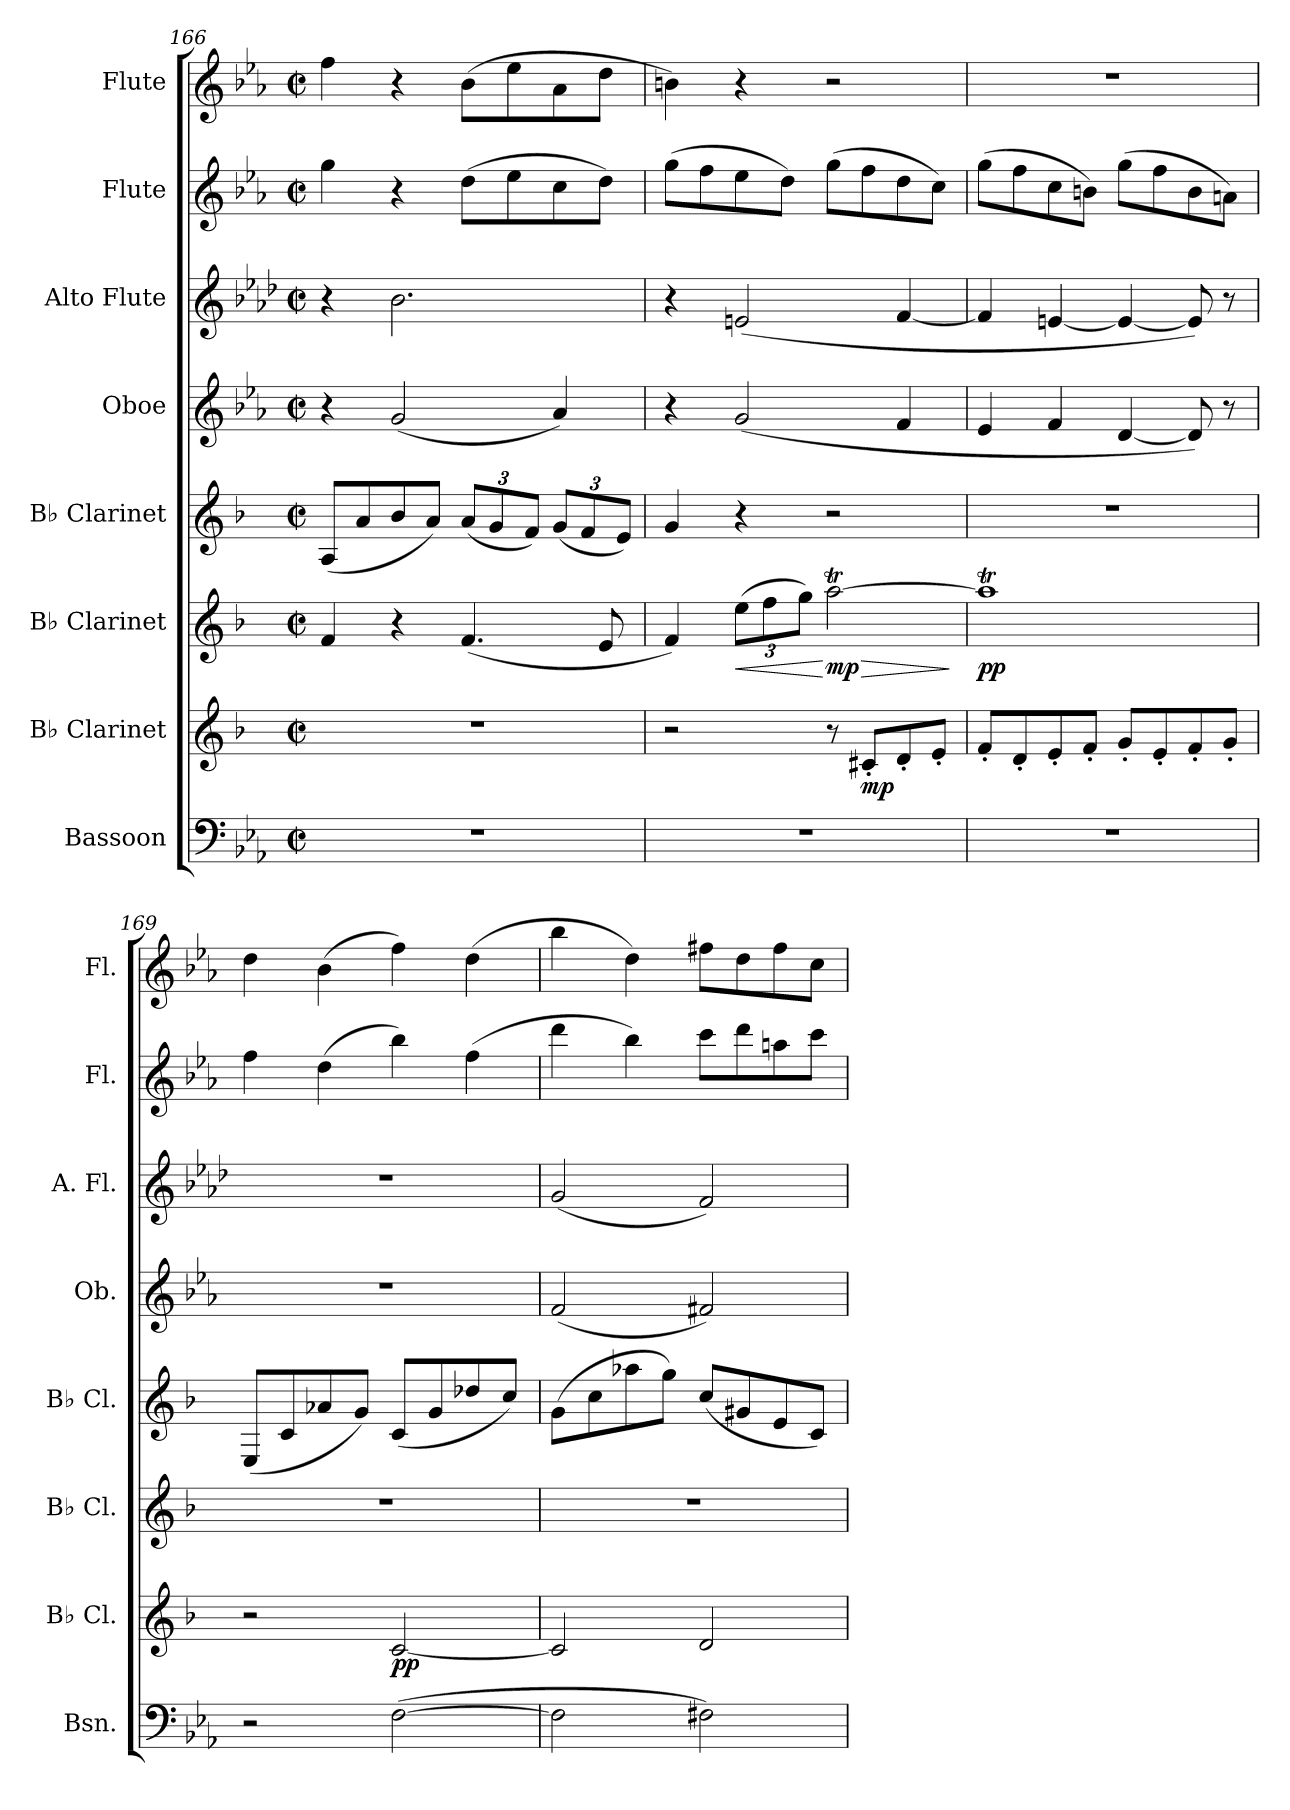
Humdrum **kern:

**kern	**kern	**dynam	**kern	**dynam	**kern	**kern	**kern	**kern	**kern
*part8	*part7	*part7	*part6	*part6	*part5	*part4	*part3	*part2	*part1
*staff8	*staff7	*staff7	*staff6	*staff6	*staff5	*staff4	*staff3	*staff2	*staff1
*I"Bassoon	*I"B♭ Clarinet	*	*I"B♭ Clarinet	*	*I"B♭ Clarinet	*I"Oboe	*I"Alto Flute	*I"Flute	*I"Flute
*I'Bsn.	*I'B♭ Cl.	*	*I'B♭ Cl.	*	*I'B♭ Cl.	*I'Ob.	*I'A. Fl.	*I'Fl.	*I'Fl.
*clefF4	*clefG2	*	*clefG2	*	*clefG2	*clefG2	*clefG2	*clefG2	*clefG2
*	*ITrd1c2	*	*ITrd1c2	*	*ITrd1c2	*	*ITrd3c5	*	*
*k[b-e-a-]	*k[b-e-a-]	*	*k[b-e-a-]	*	*k[b-e-a-]	*k[b-e-a-]	*k[b-e-a-]	*k[b-e-a-]	*k[b-e-a-]
*M2/2	*M2/2	*	*M2/2	*	*M2/2	*M2/2	*M2/2	*M2/2	*M2/2
*met(c|)	*met(c|)	*	*met(c|)	*	*met(c|)	*met(c|)	*met(c|)	*met(c|)	*met(c|)
=166	=166	=166	=166	=166	=166	=166	=166	=166	=166
1r	1r	.	4e-/	.	(<8G/L	4r	4r	4gg\	4ff\
.	.	.	.	.	8g/	.	.	.	.
.	.	.	4r	.	8a-/	(<2g/	2.f\	4r	4r
.	.	.	.	.	8g/J)	.	.	.	.
*	*	*	*	*	*Xbrackettup	*	*	*	*
.	.	.	(<4.e-/	.	(<12g/L	.	.	(>8dd\L	(>8b-\L
.	.	.	.	.	12f/	.	.	.	.
.	.	.	.	.	.	.	.	8ee-\	8ee-\
.	.	.	.	.	12e-/J)	.	.	.	.
.	.	.	.	.	(<12f/L	4a-/)	.	8cc\	8a-\
.	.	.	.	.	12e-/	.	.	.	.
.	.	.	8d/	.	.	.	.	8dd\J)	8dd\J
.	.	.	.	.	12d/J)	.	.	.	.
=167	=167	=167	=167	=167	=167	=167	=167	=167	=167
1r	2r	.	4e-/)	.	4f/	4r	4r	(>8gg\L	4bn\)
.	.	.	.	.	.	.	.	8ff\	.
*	*	*	*Xbrackettup	*	*	*	*	*	*
!	!	!	!	!LO:HP:b	!	!	!	!	!
.	.	.	(>12dd\L	<	4r	(>2g/	(>2Bn/	8ee-\	4r
.	.	.	12ee-\	.	.	.	.	.	.
.	.	.	.	.	.	.	.	8dd\J)	.
.	.	.	12ff\J)	.	.	.	.	.	.
!	!	!	!	!LO:HP:n=1:b	!	!	!	!	!
!	!	!	!	!LO:DY:n=1:b	!	!	!	!	!
.	8r	.	[2ggt\	[ > mp	2r	.	.	(>8gg\L	2r
!	!	!LO:DY:b	!	!	!	!	!	!	!
.	8Bn'/L	mp	.	.	.	.	.	8ff\	.
.	8c'/	.	.	.	.	4f/	[4c/	8dd\	.
.	8d'/J	.	.	.	.	.	.	8cc\J)	.
.	.	.	.	]	.	.	.	.	.
=168	=168	=168	=168	=168	=168	=168	=168	=168	=168
!	!	!	!	!LO:DY:b	!	!	!	!	!
1r	8e-'/L	.	1ggt]	pp	1r	4e-/	4c/]	(>8gg\L	1r
.	8c'/	.	.	.	.	.	.	8ff\	.
.	8d'/	.	.	.	.	4f/	[4Bn/	8cc\	.
.	8e-'/J	.	.	.	.	.	.	8bn\J)	.
.	8f'/L	.	.	.	.	[4d/	4B/_	(>8gg\L	.
.	8d'/	.	.	.	.	.	.	8ff\	.
.	8e-'/	.	.	.	.	8d/])	8B/])	8b\	.
.	8f'/J	.	.	.	.	8r	8r	8an\J)	.
=169	=169	=169	=169	=169	=169	=169	=169	=169	=169
2r	2r	.	1r	.	(<8D/L	1r	1r	4ff\	4dd\
.	.	.	.	.	8B-/	.	.	.	.
.	.	.	.	.	8g-X/	.	.	(>4dd\	(>4b-\
.	.	.	.	.	8f/J)	.	.	.	.
!	!	!LO:DY:b	!	!	!	!	!	!	!
(>[2F\	[2B-/	pp	.	.	(<8B-/L	.	.	4bb-\)	4ff\)
.	.	.	.	.	8f/	.	.	.	.
.	.	.	.	.	8cc-X/	.	.	(>4ff\	(>4dd\
.	.	.	.	.	8b-/J)	.	.	.	.
!!LO:LB:g=z
=170	=170	=170	=170	=170	=170	=170	=170	=170	=170
2F\]	2B-/]	.	1r	.	(>8f\L	(<2f/	(<2d/	4ddd\	4bb-\
.	.	.	.	.	8b-\	.	.	.	.
.	.	.	.	.	8gg-X\	.	.	4bb-\)	4dd\)
.	.	.	.	.	8ff\J)	.	.	.	.
2F#X\)	2c/	.	.	.	(<8b-/L	2f#X/)	2c/)	8ccc\L	8ff#X\L
.	.	.	.	.	8f#X/	.	.	8ddd\	8dd\
.	.	.	.	.	8d/	.	.	8aan\	8ff#\
.	.	.	.	.	8B-/J)	.	.	8ccc\J	8cc\J
=	=	=	=	=	=	=	=	=	=
*-	*-	*-	*-	*-	*-	*-	*-	*-	*-
